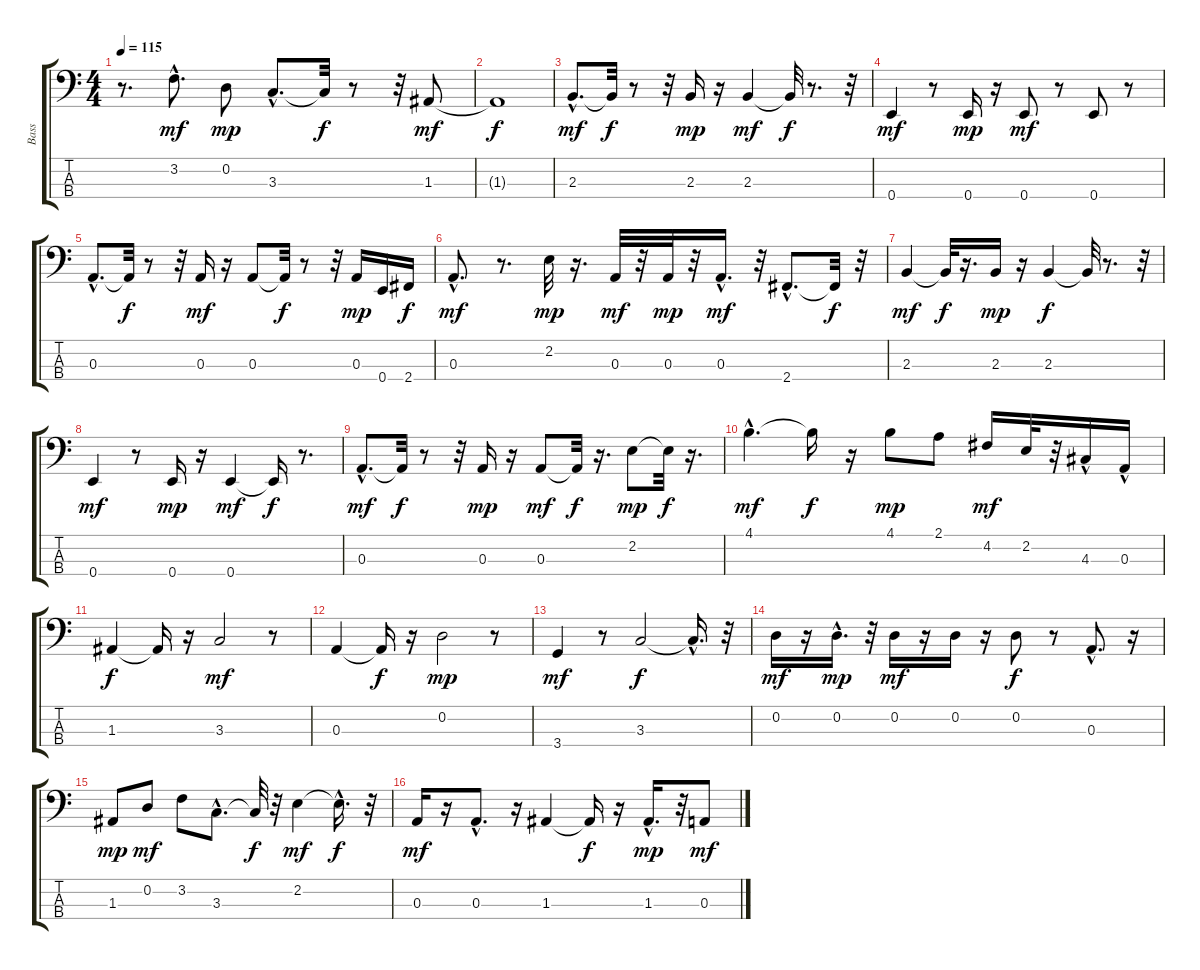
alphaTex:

\track ("Bass" "Bass") {instrument electricbassfinger}
\staff {score tabs}
\tuning (G2 D2 A1 E1) {hide}
\ts (4 4)
\tempo 115
\clef f4
\ks c
r.8{d dy mp} 3.2{hac}.8{d dy mf} 0.2.8{dy mp} 3.3{hac}.8{d} 3.3{t}.32{dy f} r.8 r.32 1.3.8{dy mf} |
1.3{t}.1{dy f} |
2.3{hac}.8{d dy mf} 2.3{t}.32{dy f} r.8 r.32 2.3.16{dy mp} r.16 2.3.4{dy mf} 2.3{t}.32{dy f} r.8{d} r.32 |
0.4.4{dy mf} r.8 0.4.16{dy mp} r.16 0.4.8{dy mf} r.8 0.4.8 r.8 |
0.3{hac}.8{d} 0.3{t}.32{dy f} r.8 r.32 0.3.16{dy mf} r.16 0.3.8 0.3{t}.32{dy f} r.8 r.32 0.3.16{dy mp} 0.4.16 2.4.16{dy f} |
0.3{hac}.8{d dy mf} r.8{d} 2.2.32{dy mp} r.16{d} 0.3.32{dy mf} r.32 0.3.32{dy mp} r.32 0.3{hac}.16{d dy mf} r.32 2.4{hac}.8{d} 2.4{t}.32{dy f} r.32 |
2.3.4{dy mf} 2.3{t}.32{dy f} r.16{d} 2.3.16{dy mp} r.16 2.3.4{dy f} 2.3{t}.32 r.8{d} r.32 |
0.4.4{dy mf} r.8 0.4.16{dy mp} r.16 0.4.4{dy mf} 0.4{t}.16{dy f} r.8{d} |
0.3{hac}.8{d dy mf} 0.3{t}.32{dy f} r.8 r.32 0.3.16{dy mp} r.16 0.3.8{dy mf} 0.3{t}.32{dy f} r.16{d} 2.2.8{dy mp} 2.2{t}.32{dy f} r.16{d} |
4.1{hac}.4{d dy mf} 4.1{t}.16{dy f} r.16 4.1.8{dy mp} 2.1.8 4.2.16{dy mf} 2.2.32 r.32 4.3{hac}.16 0.3{hac}.16 |
1.3.4{dy f} 1.3{t}.16 r.16 3.3.2{dy mf} r.8 |
0.3.4 0.3{t}.16{dy f} r.16 0.2.2{dy mp} r.8 |
3.4.4{dy mf} r.8 3.3.2{dy f} 3.3{hac t}.16{d} r.32 |
0.2.16{dy mf} r.16 0.2{hac}.16{d dy mp} r.32 0.2.16{dy mf} r.16 0.2.16 r.16 0.2.8{dy f} r.8 0.3{hac}.8{d} r.16 |
1.3.8{dy mp} 0.2.8{dy mf} 3.2.8 3.3{hac}.8{d} 3.3{t}.32{dy f} r.32 2.2.4{dy mf} 2.2{hac t}.16{d dy f} r.32 |
0.3.16{dy mf} r.16 0.3{hac}.8{d} r.16 1.3.4 1.3{t}.16{dy f} r.16 1.3{hac}.16{d dy mp} r.32 0.3.8{dy mf}
